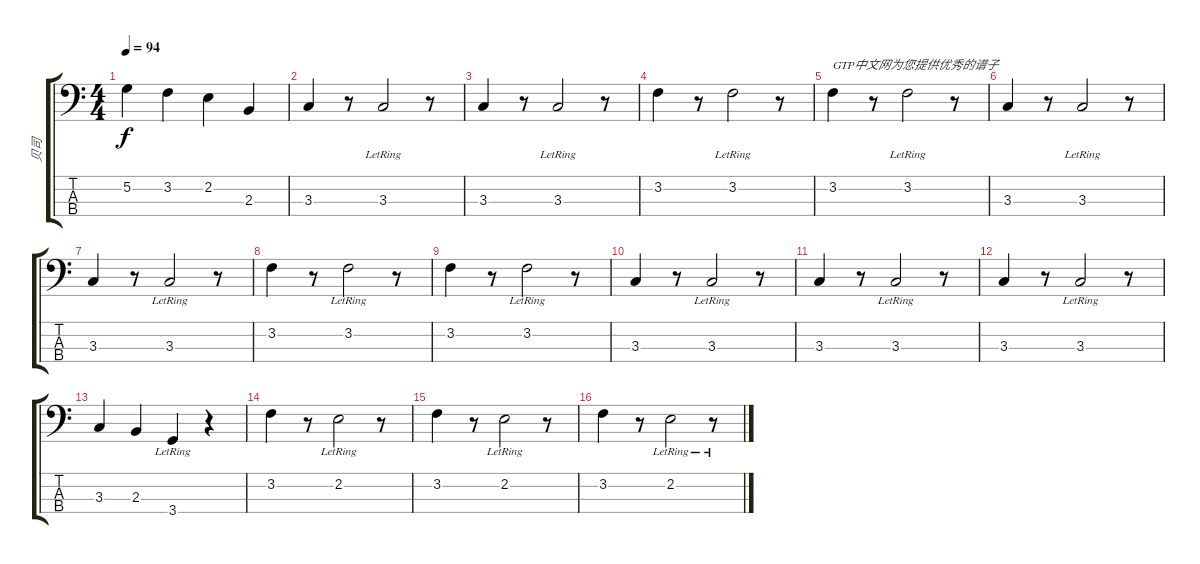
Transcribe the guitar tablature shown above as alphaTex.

\track ("贝司" "贝司") {instrument electricbassfinger}
\staff {score tabs}
\tuning (G2 D2 A1 E1) {hide}
\ts (4 4)
\tempo 94
\clef f4
\ks c
5.2.4{dy f} 3.2.4 2.2.4 2.3.4 |
3.3.4 r.8 3.3{lr}.2 r.8 |
3.3.4 r.8 3.3{lr}.2 r.8 |
3.2.4 r.8 3.2{lr}.2 r.8 |
3.2.4{txt "GTP中文网为您提供优秀的谱子"} r.8 3.2{lr}.2 r.8 |
3.3.4 r.8 3.3{lr}.2 r.8 |
3.3.4 r.8 3.3{lr}.2 r.8 |
3.2.4 r.8 3.2{lr}.2 r.8 |
3.2.4 r.8 3.2{lr}.2 r.8 |
3.3.4 r.8 3.3{lr}.2 r.8 |
3.3.4 r.8 3.3{lr}.2 r.8 |
3.3.4 r.8 3.3{lr}.2 r.8 |
3.3.4 2.3.4 3.4{lr}.4 r.4 |
3.2.4 r.8 2.2{lr}.2 r.8 |
3.2.4 r.8 2.2{lr}.2 r.8 |
3.2.4 r.8 2.2{lr}.2 r.8
